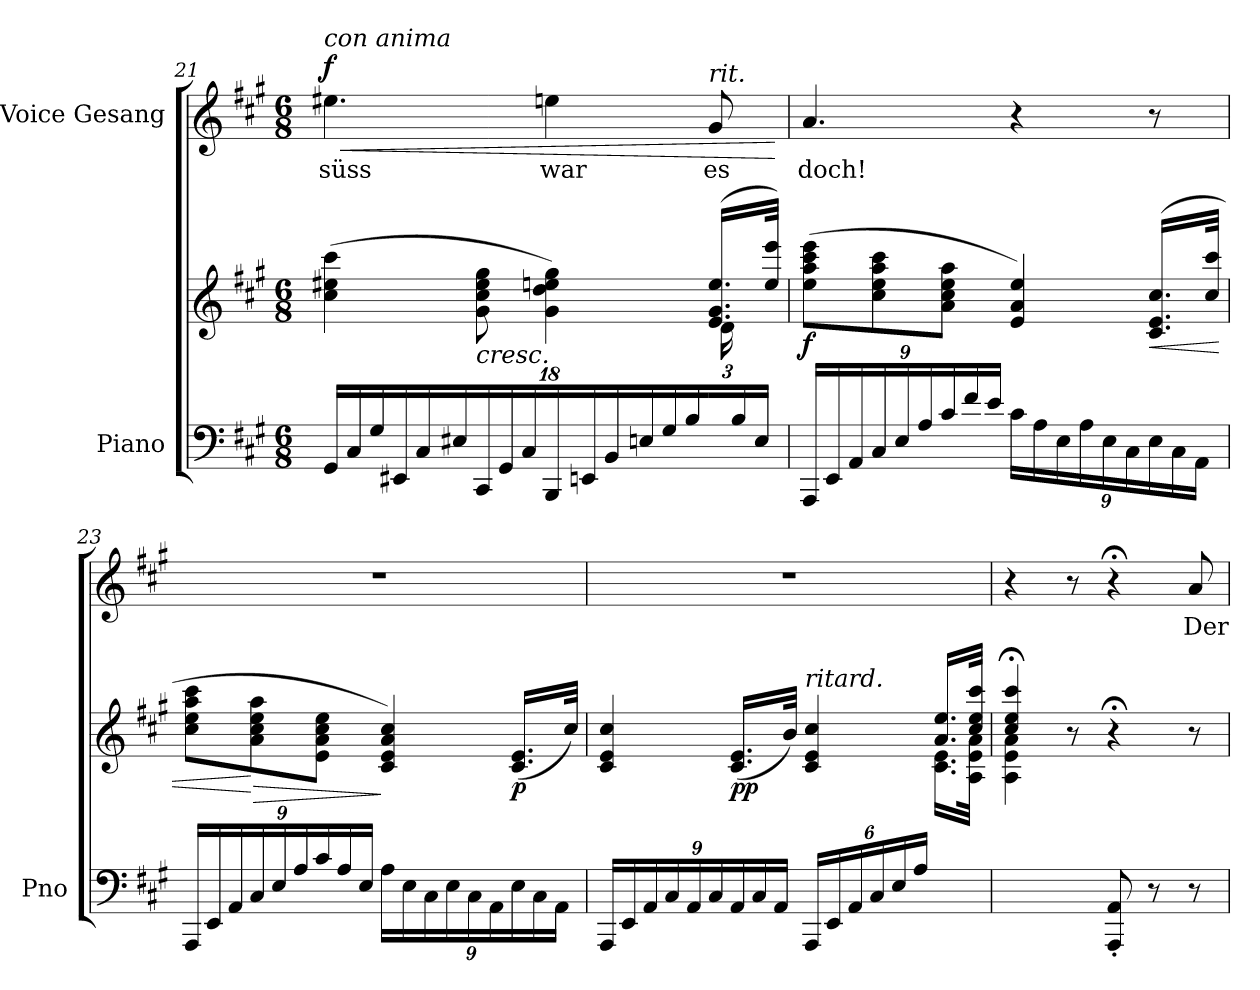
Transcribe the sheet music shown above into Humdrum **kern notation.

**kern	**kern	**dynam	**kern	**text	**dynam
*part2	*part2	*part2	*part1	*part1	*part1
*staff3	*staff2	*staff2/3	*staff1	*staff1	*staff1
*I"Piano	*	*	*I"Voice Gesang	*	*
*I'Pno	*	*	*	*	*
*clefF4	*clefG2	*	*clefG2	*	*
*k[f#c#g#]	*k[f#c#g#]	*	*k[f#c#g#]	*	*
*M6/8	*M6/8	*	*M6/8	*	*
*Xbrackettup	*	*	*	*	*
=21	=21	=21	=21	=21	=21
*	*^	*	*	*	*
!	!	!	!	!LO:TX:i:t=con anima	!	!
!	!	!	!	!	!	!LO:HP:b
!	!	!	!	!	!	!LO:DY:n=1:a
24GG#/LL	(4cc#\ 4ee#X\ 4ccc#\	8ryy	.	4.ee#X\	süss	< f
24C#/	.	.	.	.	.	.
24G#/JJ	.	.	.	.	.	.
*	*v	*v	*	*	*	*
24EE#X/LL	.	.	.	.	.
24C#/	.	.	.	.	.
24E#X/JJ	.	.	.	.	.
!	!	!LO:HP:b	!	!	!
24CC#/LL	8g#\ 8cc#\ 8ee#\ 8gg#\	<	.	.	.
24GG#/	.	.	.	.	.
24C#/JJ	.	.	.	.	.
24BBB/LL	4g#\ 4dd\ 4een\ 4gg#\)	.	4een\	war	.
24EEn/	.	.	.	.	.
24BB/JJ	.	.	.	.	.
24En/LL	.	.	.	.	.
24G#/	.	.	.	.	.
24B/JJ	.	.	.	.	.
*	*^	*	*	*	*
*	*	*Xbrackettup	*	*	*	*
!	!	!	!	!LO:TX:i:t=rit.	!	!
24ryy	(>16.e/ 16.g#/ 16.ee/LL	(<24d\LL	.	8g#/	es	.
24B/	.	12ryy	.	.	.	.
24E/JJ)	.	.	.	.	.	.
.	32ee/ 32eee/JJk)	.	.	.	.	.
*	*v	*v	*	*	*	*
.	.	.	.	.	[
=22	=22	=22	=22	=22	=22
*brackettup	*	*	*	*	*
!	!	!LO:DY:b	!	!	!
24AAA/LL	(8ee\ 8aa\ 8ccc#\ 8eee\L	f	4.a/	doch!	.
24EE/	.	.	.	.	.
24AA/	.	.	.	.	.
24C#/	8cc#\ 8ee\ 8aa\ 8ccc#\	[	.	.	.
24E/	.	.	.	.	.
24A/	.	.	.	.	.
24c#/	8a\ 8cc#\ 8ee\ 8aa\J	.	.	.	.
24f#/	.	.	.	.	.
24e/JJ	.	.	.	.	.
24c#\LL	4e/ 4a/ 4ee/)	.	4r	.	.
24A\	.	.	.	.	.
24E\	.	.	.	.	.
24A\	.	.	.	.	.
24E\	.	.	.	.	.
24C#\	.	.	.	.	.
!	!	!LO:HP:b	!	!	!
24E\	(>16.c#/ 16.e/ 16.cc#/LL	<	8r	.	.
24C#\	.	.	.	.	.
24AA\JJ	.	.	.	.	.
.	32cc#/ 32ccc#/JJk	.	.	.	.
=23	=23	=23	=23	=23	=23
24AAA/LL	8cc#\ 8ee\ 8aa\ 8ccc#\L	.	2.r	.	.
24EE/	.	.	.	.	.
24AA/	.	.	.	.	.
!	!	!LO:HP:n=1:b	!	!	!
24C#/	8a\ 8cc#\ 8ee\ 8aa\	[ >	.	.	.
24E/	.	.	.	.	.
24A/	.	.	.	.	.
24c#/	8e\ 8a\ 8cc#\ 8ee\J	.	.	.	.
24A/	.	.	.	.	.
24E/JJ	.	.	.	.	.
24A\LL	4c#/ 4e/ 4a/ 4cc#/)	]	.	.	.
24E\	.	.	.	.	.
24C#\	.	.	.	.	.
24E\	.	.	.	.	.
24C#\	.	.	.	.	.
24AA\	.	.	.	.	.
!	!	!LO:DY:b	!	!	!
24E\	(16.c#/ 16.e/LL	p	.	.	.
24C#\	.	.	.	.	.
24AA\JJ	.	.	.	.	.
.	32cc#/JJk)	.	.	.	.
=24	=24	=24	=24	=24	=24
*	*^	*	*	*	*
24AAA/LL	4c#/ 4e/ 4cc#/	8ryy	.	2.r	.	.
24EE/	.	.	.	.	.	.
24AA/	.	.	.	.	.	.
*	*v	*v	*	*	*	*
24C#/	.	.	.	.	.
24AA/	.	.	.	.	.
24C#/	.	.	.	.	.
!	!	!LO:DY:b	!	!	!
24AA/	(16.c#/ 16.e/LL	pp	.	.	.
24C#/	.	.	.	.	.
24AA/JJ	.	.	.	.	.
.	32b/JJk)	.	.	.	.
!	!LO:TX:i:t=ritard.	!	!	!	!
24AAA/LL	4c#/ 4e/ 4cc#/	.	.	.	.
24EE/	.	.	.	.	.
24AA/	.	.	.	.	.
24C#/	.	.	.	.	.
24E/	.	.	.	.	.
24A/JJ	.	.	.	.	.
*	*^	*	*	*	*
8ryy	16.a/ 16.ee/LL	16.c#\ 16.e\LL	.	.	.	.
.	32cc#/ 32ee/ 32ccc#/JJk	32A\ 32e\ 32a\JJk	.	.	.	.
=25	=25	=25	=25	=25	=25	=25
4ryy	4cc#/;< 4ee/;< 4ccc#/;<	4A\ 4e\ 4a\	.	4r	.	.
8ryy	8r	2ryy	.	8r	.	.
8AAA/' 8AA/'	4r;<	.	.	4r;<	.	.
8r	.	.	.	.	.	.
8r	8r	.	.	8a/	Der	.
*	*v	*v	*	*	*	*
=	=	=	=	=	=
*-	*-	*-	*-	*-	*-
